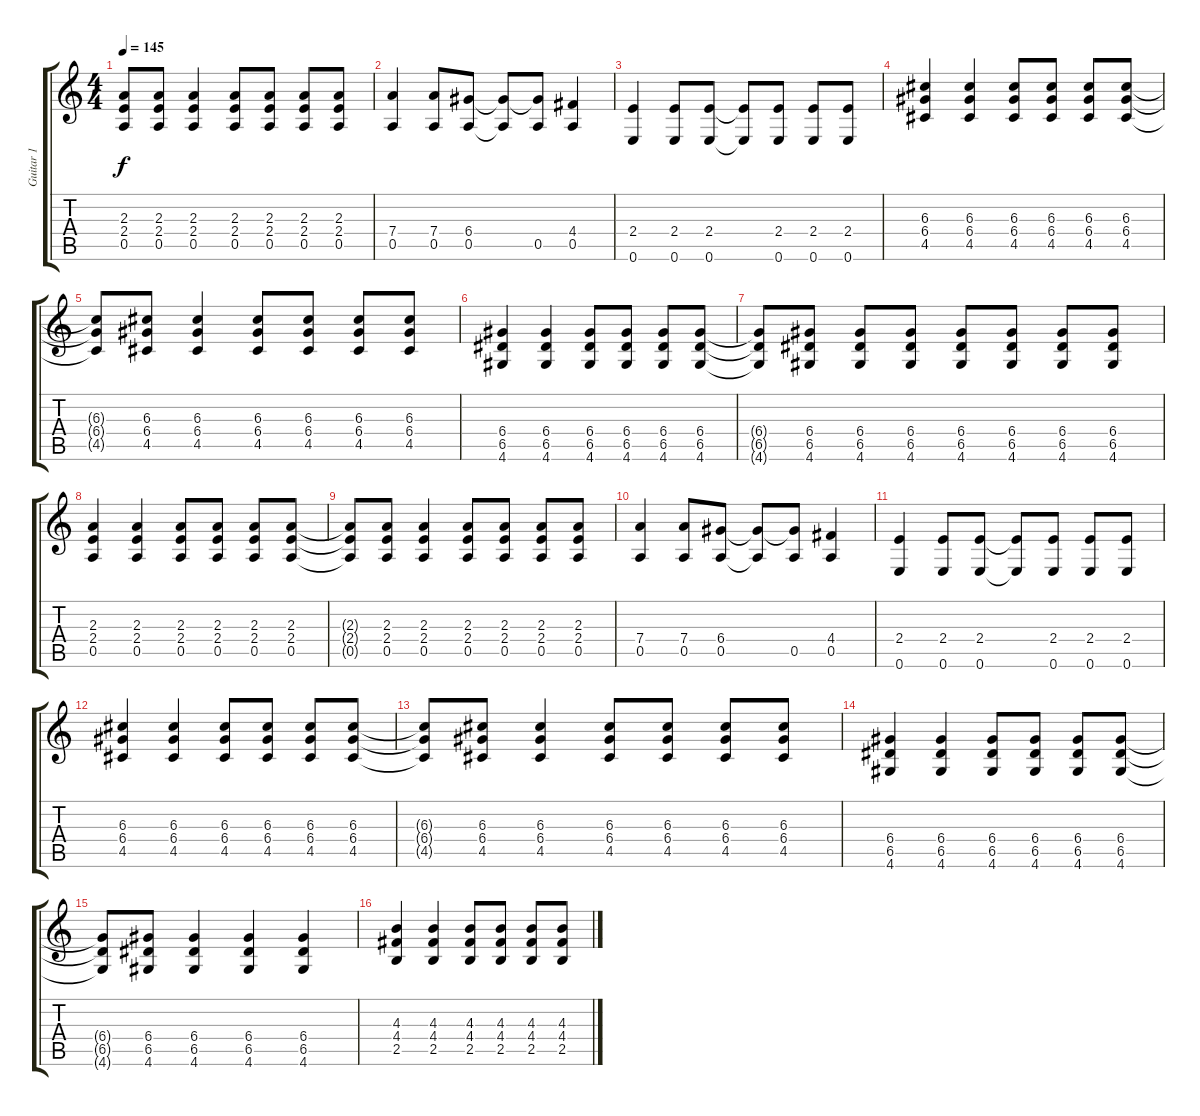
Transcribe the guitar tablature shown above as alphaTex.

\track ("Guitar 1" "Guitar 1") {instrument distortionguitar}
\staff {score tabs}
\tuning (E4 B3 G3 D3 A2 E2) {hide}
\ts (4 4)
\tempo 145
\clef g2
\ks c
(2.3{t} 2.4{t} 0.5{t}).8{dy f} (2.3 2.4 0.5).8 (2.3 2.4 0.5).4 (2.3 2.4 0.5).8 (2.3 2.4 0.5).8 (2.3 2.4 0.5).8 (2.3 2.4 0.5).8 |
(7.4 0.5).4 (7.4 0.5).8 (6.4 0.5).8 (6.4{t} 0.5{t}).8 (6.4{t} 0.5).8 (4.4 0.5).4 |
(2.4 0.6).4 (2.4 0.6).8 (2.4 0.6).8 (2.4{t} 0.6{t}).8 (2.4 0.6).8 (2.4 0.6).8 (2.4 0.6).8 |
(6.3 6.4 4.5).4 (6.3 6.4 4.5).4 (6.3 6.4 4.5).8 (6.3 6.4 4.5).8 (6.3 6.4 4.5).8 (6.3 6.4 4.5).8 |
(6.3{t} 6.4{t} 4.5{t}).8 (6.3 6.4 4.5).8 (6.3 6.4 4.5).4 (6.3 6.4 4.5).8 (6.3 6.4 4.5).8 (6.3 6.4 4.5).8 (6.3 6.4 4.5).8 |
(6.4 6.5 4.6).4 (6.4 6.5 4.6).4 (6.4 6.5 4.6).8 (6.4 6.5 4.6).8 (6.4 6.5 4.6).8 (6.4 6.5 4.6).8 |
(6.4{t} 6.5{t} 4.6{t}).8 (6.4 6.5 4.6).8 (6.4 6.5 4.6).8 (6.4 6.5 4.6).8 (6.4 6.5 4.6).8 (6.4 6.5 4.6).8 (6.4 6.5 4.6).8 (6.4 6.5 4.6).8 |
(2.3 2.4 0.5).4 (2.3 2.4 0.5).4 (2.3 2.4 0.5).8 (2.3 2.4 0.5).8 (2.3 2.4 0.5).8 (2.3 2.4 0.5).8 |
(2.3{t} 2.4{t} 0.5{t}).8 (2.3 2.4 0.5).8 (2.3 2.4 0.5).4 (2.3 2.4 0.5).8 (2.3 2.4 0.5).8 (2.3 2.4 0.5).8 (2.3 2.4 0.5).8 |
(7.4 0.5).4 (7.4 0.5).8 (6.4 0.5).8 (6.4{t} 0.5{t}).8 (6.4{t} 0.5).8 (4.4 0.5).4 |
(2.4 0.6).4 (2.4 0.6).8 (2.4 0.6).8 (2.4{t} 0.6{t}).8 (2.4 0.6).8 (2.4 0.6).8 (2.4 0.6).8 |
(6.3 6.4 4.5).4 (6.3 6.4 4.5).4 (6.3 6.4 4.5).8 (6.3 6.4 4.5).8 (6.3 6.4 4.5).8 (6.3 6.4 4.5).8 |
(6.3{t} 6.4{t} 4.5{t}).8 (6.3 6.4 4.5).8 (6.3 6.4 4.5).4 (6.3 6.4 4.5).8 (6.3 6.4 4.5).8 (6.3 6.4 4.5).8 (6.3 6.4 4.5).8 |
(6.4 6.5 4.6).4 (6.4 6.5 4.6).4 (6.4 6.5 4.6).8 (6.4 6.5 4.6).8 (6.4 6.5 4.6).8 (6.4 6.5 4.6).8 |
(6.4{t} 6.5{t} 4.6{t}).8 (6.4 6.5 4.6).8 (6.4 6.5 4.6).4 (6.4 6.5 4.6).4 (6.4 6.5 4.6).4 |
(4.3 4.4 2.5).4 (4.3 4.4 2.5).4 (4.3 4.4 2.5).8 (4.3 4.4 2.5).8 (4.3 4.4 2.5).8 (4.3 4.4 2.5).8
